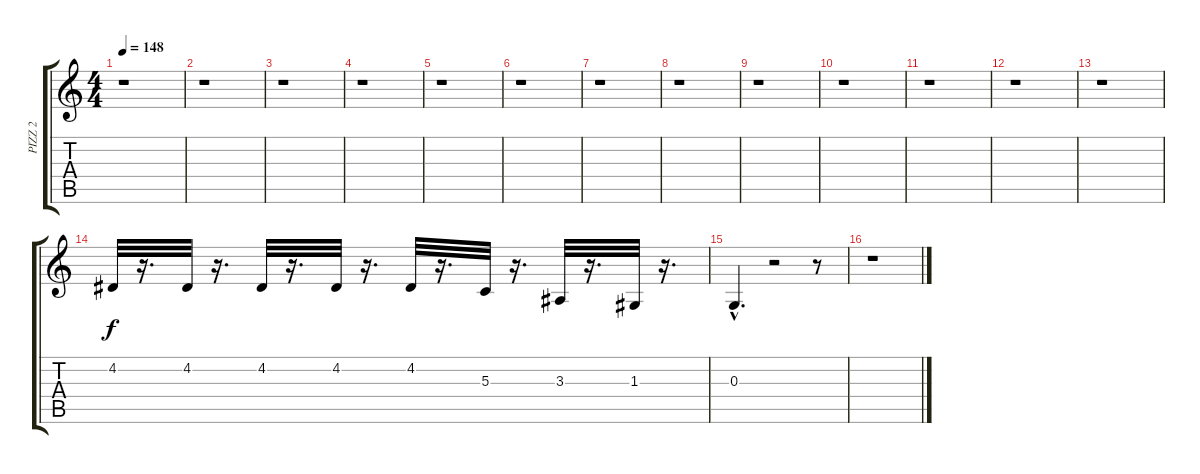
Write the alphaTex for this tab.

\track ("PIZZ 2" "PIZZ 2") {instrument pizzicatostrings}
\staff {score tabs}
\tuning (E4 B3 G3 D3 A2 E2) {hide}
\ts (4 4)
\tempo 148
\clef g2
\ks c
r.1{dy f} |
r.1 |
r.1 |
r.1 |
r.1 |
r.1 |
r.1 |
r.1 |
r.1 |
r.1 |
r.1 |
r.1 |
r.1 |
4.2.32{instrument pizzicatostrings} r.16{d} 4.2.32 r.16{d} 4.2.32 r.16{d} 4.2.32 r.16{d} 4.2.32 r.16{d} 5.3.32 r.16{d} 3.3.32 r.16{d} 1.3.32 r.16{d} |
0.3{hac}.4{d} r.2 r.8 |
r.1
